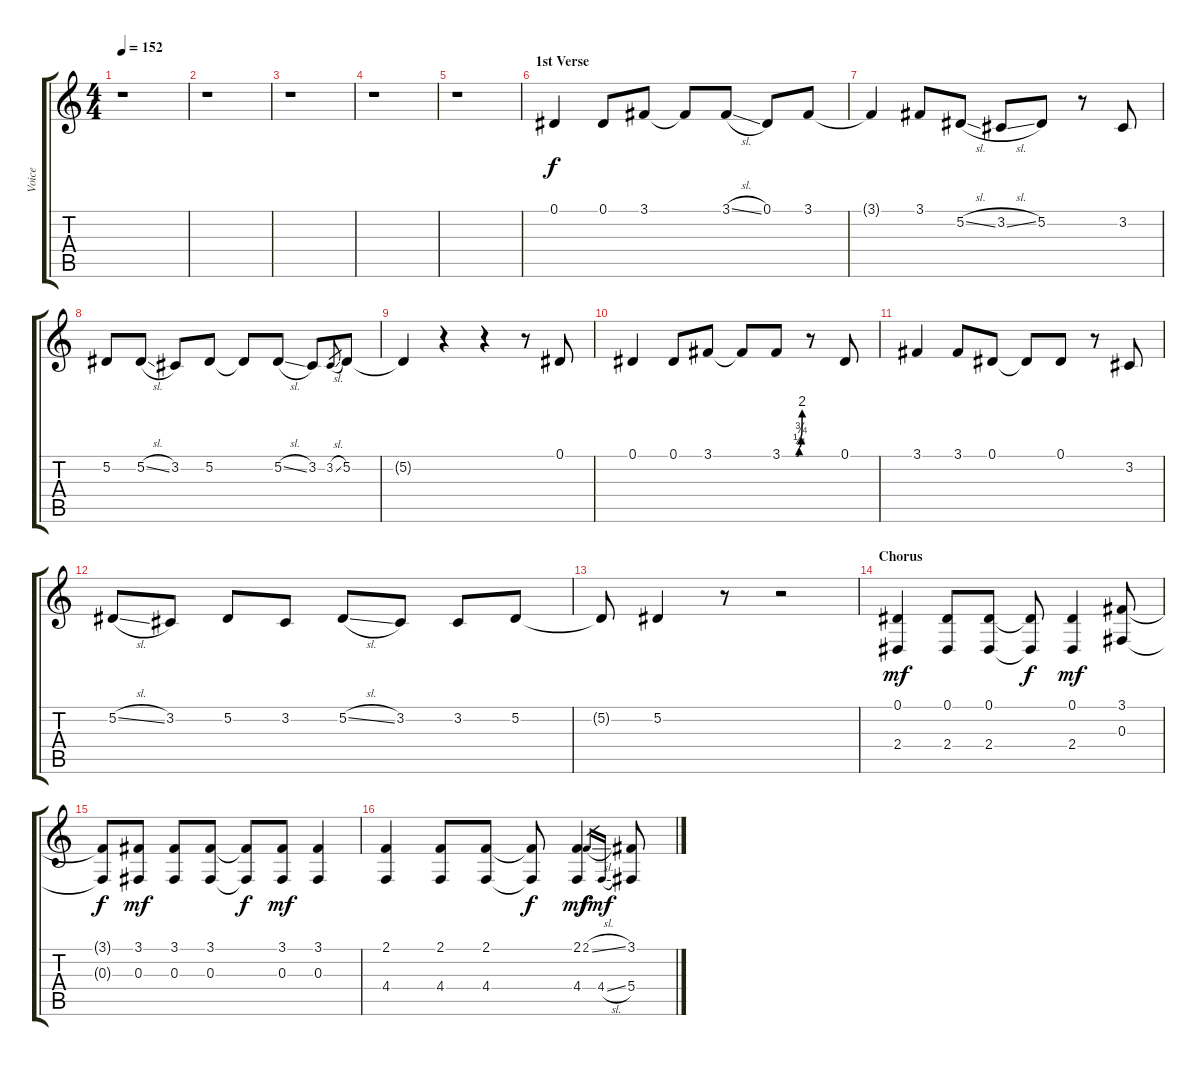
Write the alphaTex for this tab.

\track ("Voice" "Voice") {instrument lead6voice}
\staff {score tabs}
\tuning (Eb4 Bb3 Gb3 Db3 Ab2 Eb2) {hide}
\ts (4 4)
\tempo 152
\clef g2
\ks c
r.1{dy f} |
r.1 |
r.1 |
r.1 |
r.1 |
\section ("" "1st Verse")
0.1.4 0.1.8 3.1.8 3.1{t}.8 3.1{sl}.8 0.1.8 3.1.8 |
3.1{t}.4 3.1.8 5.2{sl}.8 3.2{sl}.8 5.2.8 r.8 3.2.8 |
5.2.8 5.2{sl}.8 3.2.8 5.2.8 5.2{t}.8 5.2{sl}.8 3.2.8 3.2{sl}.8{gr} 5.2.8 |
5.2{t}.4 r.4 r.4 r.8 0.1.8 |
0.1.4 0.1.8 3.1.8 3.1{t}.8 3.1{be (custom 0 0 43 0 51 1 57 3 60 8)}.8 r.8 0.1.8 |
3.1.4 3.1.8 0.1.8 0.1{t}.8 0.1.8 r.8 3.2.8 |
5.2{sl}.8 3.2.8 5.2.8 3.2.8 5.2{sl}.8 3.2.8 3.2.8 5.2.8 |
5.2{t}.8 5.2.4 r.8 r.2 |
\section ("" "Chorus")
(0.1 2.4).4{dy mf} (0.1 2.4).8 (0.1 2.4).8 (0.1{t} 2.4{t}).8{dy f} (0.1 2.4).4{dy mf} (3.1 0.3).8 |
(3.1{t} 0.3{t}).8{dy f} (3.1 0.3).8{dy mf} (3.1 0.3).8 (3.1 0.3).8 (3.1{t} 0.3{t}).8{dy f} (3.1 0.3).8{dy mf} (3.1 0.3).4 |
(2.1 4.4).4 (2.1 4.4).8 (2.1 4.4).8 (2.1{t} 4.4{t}).8{dy f} (2.1 4.4).4{dy mf} 2.1{sl}.16{gr dy f} 4.4{sl}.16{gr dy mf} (3.1 5.4).8
